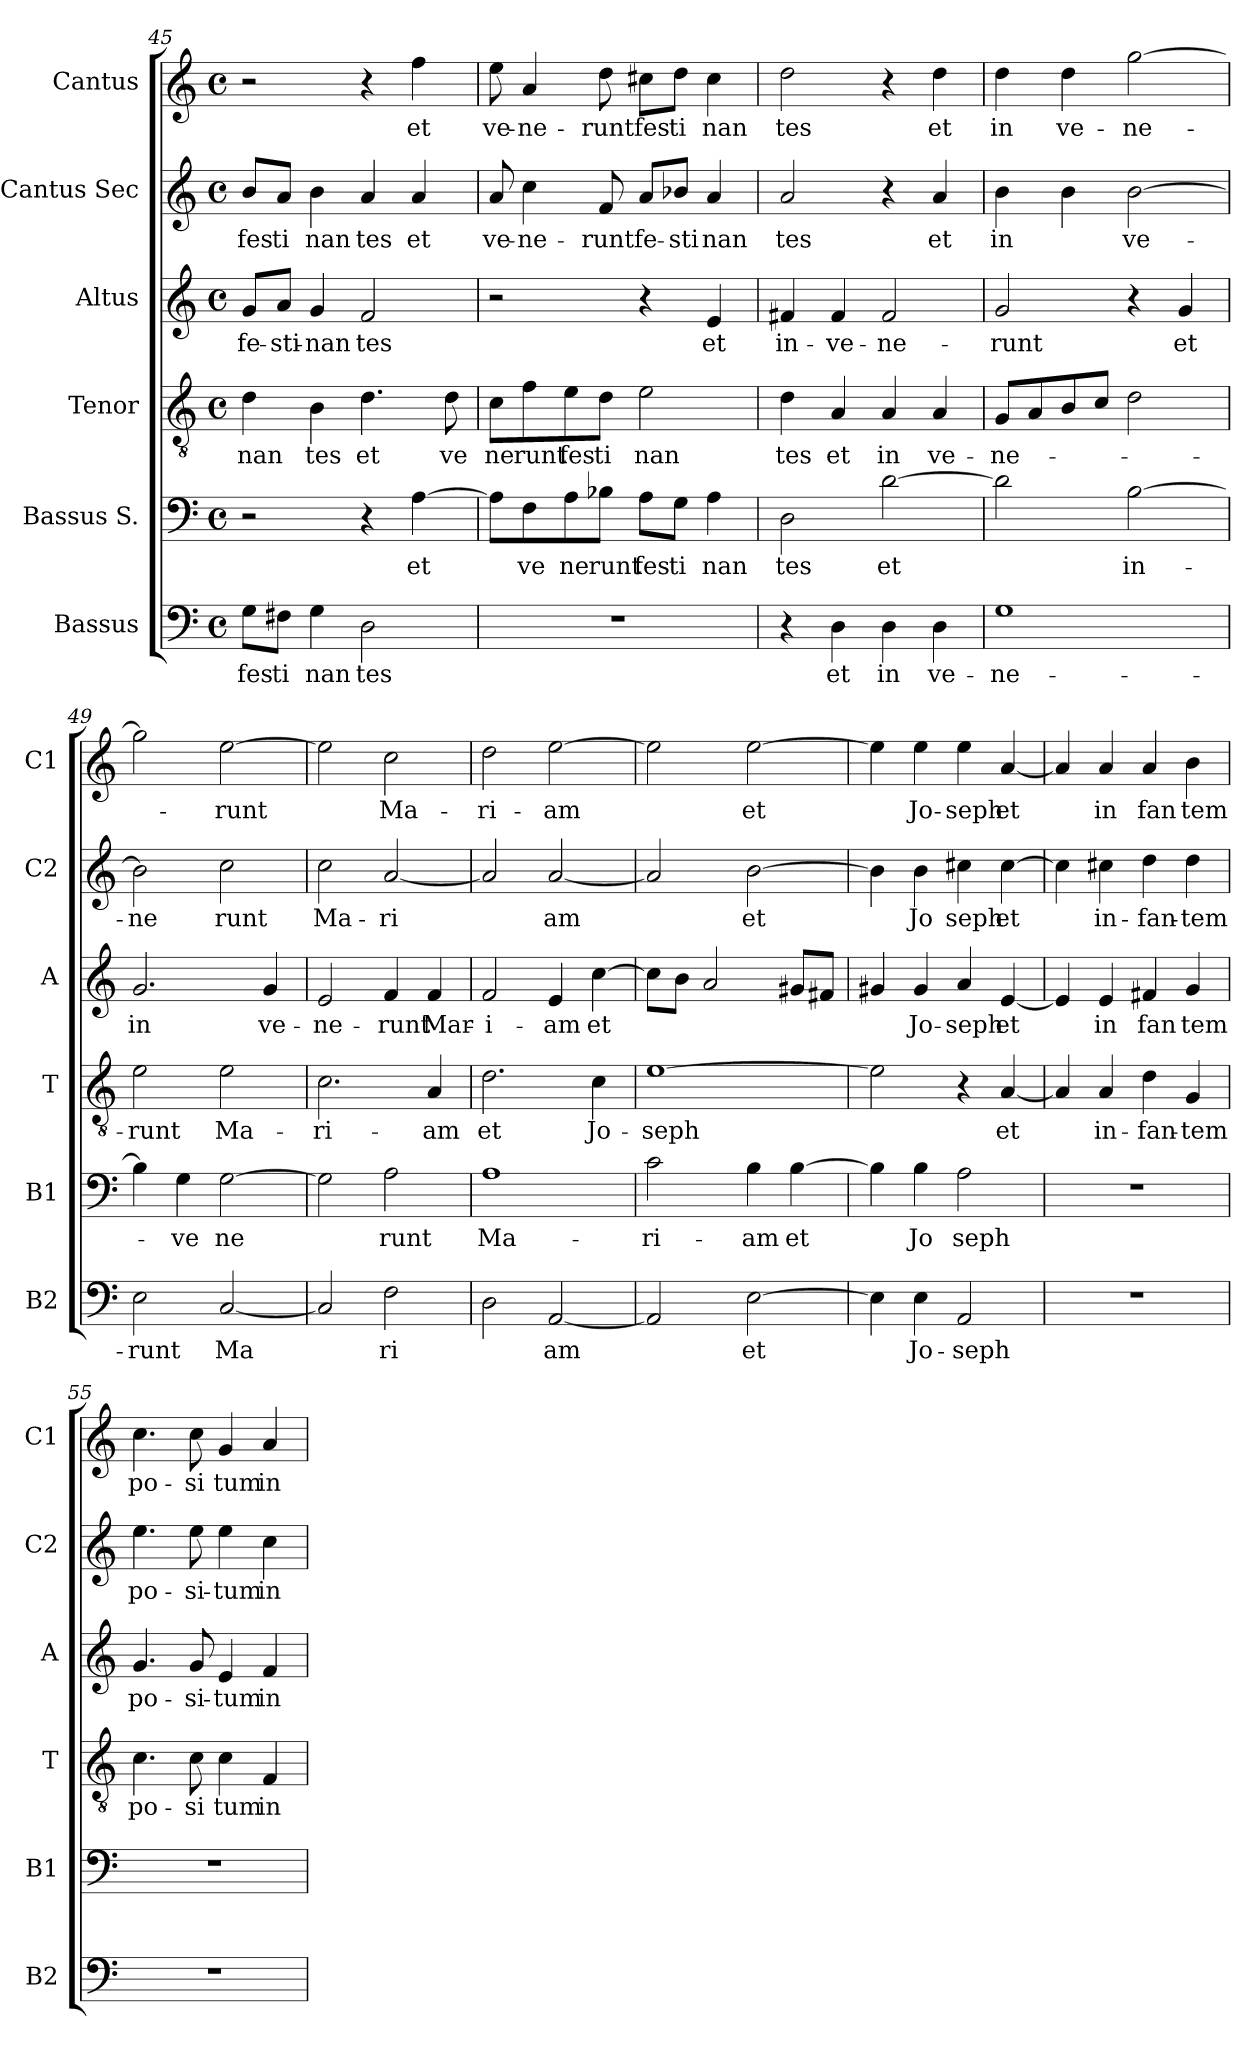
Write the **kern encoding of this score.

**kern	**text	**kern	**text	**kern	**text	**kern	**text	**kern	**text	**kern	**text
*part6	*part6	*part5	*part5	*part4	*part4	*part3	*part3	*part2	*part2	*part1	*part1
*staff6	*staff6	*staff5	*staff5	*staff4	*staff4	*staff3	*staff3	*staff2	*staff2	*staff1	*staff1
*I"Bassus	*	*I"Bassus S.	*	*I"Tenor	*	*I"Altus	*	*I"Cantus Sec	*	*I"Cantus	*
*I'B2	*	*I'B1	*	*I'T	*	*I'A	*	*I'C2	*	*I'C1	*
!!LO:PB:g=z
*clefF4	*	*clefF4	*	*clefGv2	*	*clefG2	*	*clefG2	*	*clefG2	*
*k[]	*	*k[]	*	*k[]	*	*k[]	*	*k[]	*	*k[]	*
*C:	*	*C:	*	*C:	*	*C:	*	*C:	*	*C:	*
*M4/4	*	*M4/4	*	*M4/4	*	*M4/4	*	*M4/4	*	*M4/4	*
*met(c)	*	*met(c)	*	*met(c)	*	*met(c)	*	*met(c)	*	*met(c)	*
=45	=45	=45	=45	=45	=45	=45	=45	=45	=45	=45	=45
8G\L	fes	2r	.	4d\	nan	8g/L	fe-	8b/L	fes	2r	.
8F#X\J	ti	.	.	.	.	8a/J	-sti-	8a/J	ti	.	.
4G\	nan	.	.	4B\	tes	4g/	-nan	4b\	nan	.	.
2D\	tes	4r	.	4.d\	et	2f/	tes	4a/	tes	4r	.
.	.	[4A\	et	.	.	.	.	4a/	et	4ff\	et
.	.	.	.	8d\	ve	.	.	.	.	.	.
=46	=46	=46	=46	=46	=46	=46	=46	=46	=46	=46	=46
1r	.	8A\L]	.	8c\L	ne	2r	.	8a/	ve-	8ee\	ve-
.	.	8F\	ve	8f\	runt	.	.	4cc\	-ne-	4a/	-ne-
.	.	8A\	ne	8e\	fes	.	.	.	.	.	.
.	.	8B-X\J	runt	8d\J	ti	.	.	8f/	-runt	8dd\	-runt
.	.	8A\L	fes	2e\	nan	4r	.	8a/L	fe-	8cc#X\L	fes
.	.	8G\J	ti	.	.	.	.	8b-X/J	-sti	8dd\J	ti
.	.	4A\	nan	.	.	4e/	et	4a/	nan	4cc#\	nan
=47	=47	=47	=47	=47	=47	=47	=47	=47	=47	=47	=47
4r	.	2D\	tes	4d\	tes	4f#X/	in-	2a/	tes	2dd\	tes
4D\	et	.	.	4A/	et	4f#/	-ve-	.	.	.	.
4D\	in	[2d\	et	4A/	in	2f#/	-ne-	4r	.	4r	.
4D\	ve-	.	.	4A/	ve-	.	.	4a/	et	4dd\	et
=48	=48	=48	=48	=48	=48	=48	=48	=48	=48	=48	=48
1G	-ne-	2d\]	.	8G/L	-ne-	2g/	-runt	4b\	in	4dd\	in
.	.	.	.	8A/	.	.	.	.	.	.	.
.	.	.	.	8B/	.	.	.	4b\	.	4dd\	ve-
.	.	.	.	8c/J	.	.	.	.	.	.	.
.	.	[2B\	in-	2d\	.	4r	.	[2b\	ve-	[2gg\	-ne-
.	.	.	.	.	.	4g/	et	.	.	.	.
!!LO:PB:g=z
=49	=49	=49	=49	=49	=49	=49	=49	=49	=49	=49	=49
2E\	-runt	4B\]	.	2e\	-runt	2.g/	in	2b\]	-ne	2gg\]	.
.	.	4G\	-ve	.	.	.	.	.	.	.	.
[2C/	Ma	[2G\	ne	2e\	Ma-	.	.	2cc\	runt	[2ee\	-runt
.	.	.	.	.	.	4g/	ve-	.	.	.	.
=50	=50	=50	=50	=50	=50	=50	=50	=50	=50	=50	=50
2C/]	.	2G\]	.	2.c\	-ri-	2e/	-ne-	2cc\	Ma-	2ee\]	.
2F\	ri	2A\	runt	.	.	4f/	-runt	[2a/	-ri	2cc\	Ma-
.	.	.	.	4A/	-am	4f/	Mar-	.	.	.	.
=51	=51	=51	=51	=51	=51	=51	=51	=51	=51	=51	=51
2D\	.	1A	Ma-	2.d\	et	2f/	-i-	2a/]	.	2dd\	-ri-
[2AA/	am	.	.	.	.	4e/	-am	[2a/	am	[2ee\	-am
.	.	.	.	4c\	Jo-	[4cc\	et	.	.	.	.
=52	=52	=52	=52	=52	=52	=52	=52	=52	=52	=52	=52
2AA/]	.	2c\	-ri-	[1e	-seph	8cc\L]	.	2a/]	.	2ee\]	.
.	.	.	.	.	.	8b\J	.	.	.	.	.
.	.	.	.	.	.	2a/	.	.	.	.	.
[2E\	et	4B\	-am	.	.	.	.	[2b\	et	[2ee\	et
.	.	[4B\	et	.	.	8g#X/L	.	.	.	.	.
.	.	.	.	.	.	8f#X/J	.	.	.	.	.
!!LO:PB:g=z
=53	=53	=53	=53	=53	=53	=53	=53	=53	=53	=53	=53
4E\]	.	4B\]	.	2e\]	.	4g#X/	.	4b\]	.	4ee\]	.
4E\	Jo-	4B\	Jo	.	.	4g#/	Jo-	4b\	Jo	4ee\	Jo-
2AA/	-seph	2A\	seph	4r	.	4a/	-seph	4cc#X\	seph	4ee\	-seph
.	.	.	.	[4A/	et	[4e/	et	[4cc#\	et	[4a/	et
=54	=54	=54	=54	=54	=54	=54	=54	=54	=54	=54	=54
1r	.	1r	.	4A/]	.	4e/]	.	4cc#\]	.	4a/]	.
.	.	.	.	4A/	in-	4e/	in	4cc#X\	in-	4a/	in
.	.	.	.	4d\	-fan-	4f#X/	fan	4dd\	-fan-	4a/	fan
.	.	.	.	4G/	-tem	4g/	tem	4dd\	-tem	4b\	tem
=55	=55	=55	=55	=55	=55	=55	=55	=55	=55	=55	=55
1r	.	1r	.	4.c\	po-	4.g/	po-	4.ee\	po-	4.cc\	po-
.	.	.	.	8c\	-si	8g/	-si-	8ee\	-si-	8cc\	-si
.	.	.	.	4c\	tum	4e/	-tum	4ee\	-tum	4g/	tum
.	.	.	.	4F/	in	4f/	in	4cc\	in	4a/	in
=	=	=	=	=	=	=	=	=	=	=	=
*-	*-	*-	*-	*-	*-	*-	*-	*-	*-	*-	*-
